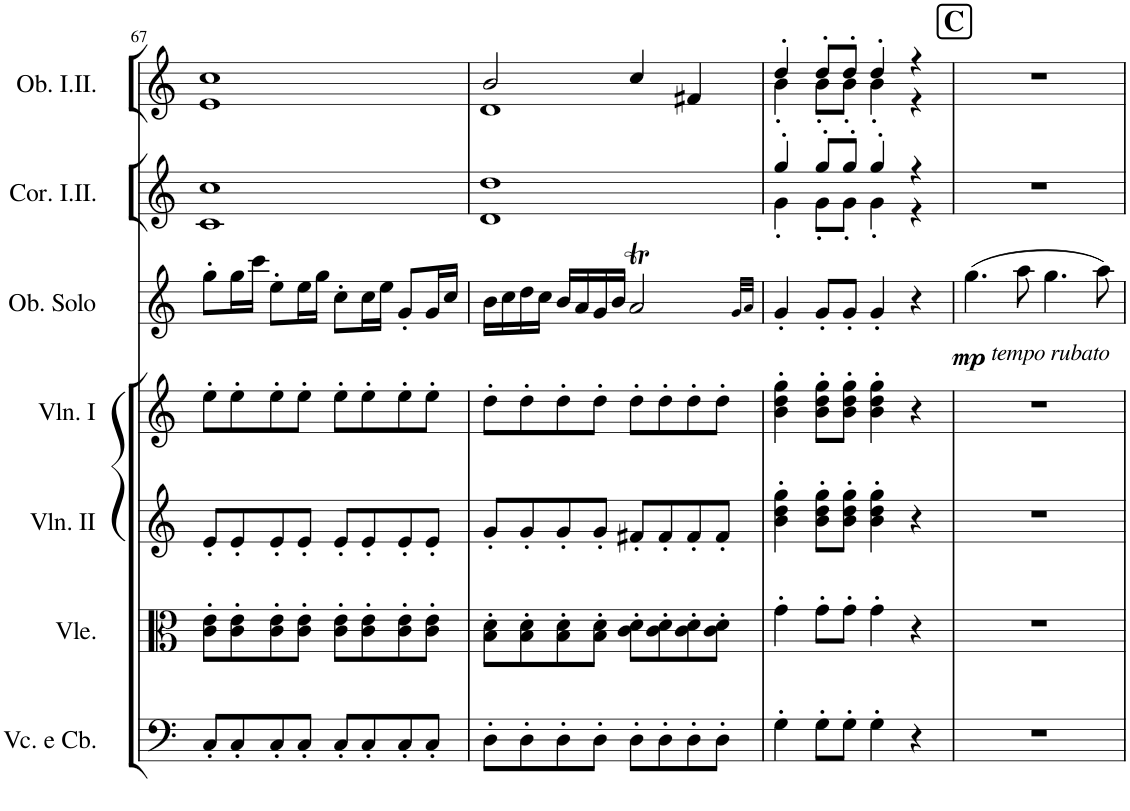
**kern	**kern	**kern	**kern	**kern	**dynam	**kern	**kern
*part7	*part6	*part5	*part4	*part3	*part3	*part2	*part1
*staff7	*staff6	*staff5	*staff4	*staff3	*staff3	*staff2	*staff1
*I"Violoncelli e Bassi *	*I"Viole	*I"Violini II	*I"Violini I	*I"Oboe Solo	*	*I"Corni in C I.II.	*I"Oboi I.II.
*	*I'Vle.	*I'Vln. II	*I'Vln. I	*I'Ob. Solo	*	*I'Cor. I.II.	*I'Ob. I.II.
!!LO:PB:g=z
*clefF4	*clefC3	*clefG2	*clefG2	*clefG2	*	*clefG2	*clefG2
*	*	*	*	*	*	*Trd7c12	*
*k[]	*k[]	*k[]	*k[]	*k[]	*	*k[]	*k[]
*M4/4	*M4/4	*M4/4	*M4/4	*M4/4	*	*M4/4	*M4/4
*met(c)	*met(c)	*met(c)	*met(c)	*met(c)	*	*met(c)	*met(c)
=67	=67	=67	=67	=67	=67	=67	=67
*	*	*	*	*	*	*^	*^
8C'/L	8c\' 8e\'L	8e'/L	8ee'\L	8gg'\L	.	1cc	1c	1cc	1e
8C'/	8c\' 8e\'	8e'/	8ee'\	16gg\L	.	.	.	.	.
.	.	.	.	16ccc\JJ	.	.	.	.	.
8C'/	8c\' 8e\'	8e'/	8ee'\	8ee'\L	.	.	.	.	.
8C'/J	8c\' 8e\'J	8e'/J	8ee'\J	16ee\L	.	.	.	.	.
.	.	.	.	16gg\JJ	.	.	.	.	.
8C'/L	8c\' 8e\'L	8e'/L	8ee'\L	8cc'\L	.	.	.	.	.
8C'/	8c\' 8e\'	8e'/	8ee'\	16cc\L	.	.	.	.	.
.	.	.	.	16ee\JJ	.	.	.	.	.
8C'/	8c\' 8e\'	8e'/	8ee'\	8g'/L	.	.	.	.	.
8C'/J	8c\' 8e\'J	8e'/J	8ee'\J	16g/L	.	.	.	.	.
.	.	.	.	16cc/JJ	.	.	.	.	.
=67X1	=67X1	=67X1	=67X1	=67X1	=67X1	=67X1	=67X1	=67X1	=67X1
8D'\L	8B\' 8d\'L	8g'/L	8dd'\L	16b\LL	.	1dd	1d	2b/	1d
.	.	.	.	16cc\	.	.	.	.	.
8D'\	8B\' 8d\'	8g'/	8dd'\	16dd\	.	.	.	.	.
.	.	.	.	16cc\JJ	.	.	.	.	.
8D'\	8B\' 8d\'	8g'/	8dd'\	16b/LL	.	.	.	.	.
.	.	.	.	16a/	.	.	.	.	.
8D'\J	8B\' 8d\'J	8g'/J	8dd'\J	16g/	.	.	.	.	.
.	.	.	.	16b/JJ	.	.	.	.	.
!	!	!	!	!LO:N:head=open	!	!	!	!	!
8D'\L	8c\' 8d\'L	8f#X'/L	8dd'\L	4..aT/	.	.	.	4cc/	.
8D'\	8c\' 8d\'	8f#'/	8dd'\	.	.	.	.	.	.
8D'\	8c\' 8d\'	8f#'/	8dd'\	.	.	.	.	4f#X/	.
8D'\J	8c\' 8d\'J	8f#'/J	8dd'\J	.	.	.	.	.	.
.	.	.	.	32g!/LLL	.	.	.	.	.
.	.	.	.	32a!/JJJ	.	.	.	.	.
=68	=68	=68	=68	=68	=68	=68	=68	=68	=68
4G'\	4g'\	4b\' 4dd\' 4gg\'	4b\' 4dd\' 4gg\'	4g'/	.	4gg'/	4g'\	4dd'/	4b'\
8G'\L	8g'\L	8b\' 8dd\' 8gg\'L	8b\' 8dd\' 8gg\'L	8g'/L	.	8gg'/L	8g'\L	8dd'/L	8b'\L
8G'\J	8g'\J	8b\' 8dd\' 8gg\'J	8b\' 8dd\' 8gg\'J	8g'/J	.	8gg'/J	8g'\J	8dd'/J	8b'\J
4G'\	4g'\	4b\' 4dd\' 4gg\'	4b\' 4dd\' 4gg\'	4g'/	.	4gg'/	4g'\	4dd'/	4b'\
4r	4r	4r	4r	4r	.	4r	4r	4r	4r
!!LO:REH:place=s1:a:B:cj:fs=14:t=C
=69	=69	=69	=69	=69	=69	=69	=69	=69	=69
!	!	!	!	!LO:TX:b:i:t=tempo rubato	!	!	!	!	!
!	!	!	!	!	!LO:DY:b	!	!	!	!
*	*	*	*	*	*	*v	*v	*	*
*	*	*	*	*	*	*	*v	*v
1r	1r	1r	1r	(4.gg\	mp	1r	1r
.	.	.	.	8aa\	.	.	.
.	.	.	.	4.gg\	.	.	.
.	.	.	.	8aa\)	.	.	.
=	=	=	=	=	=	=	=
*-	*-	*-	*-	*-	*-	*-	*-
